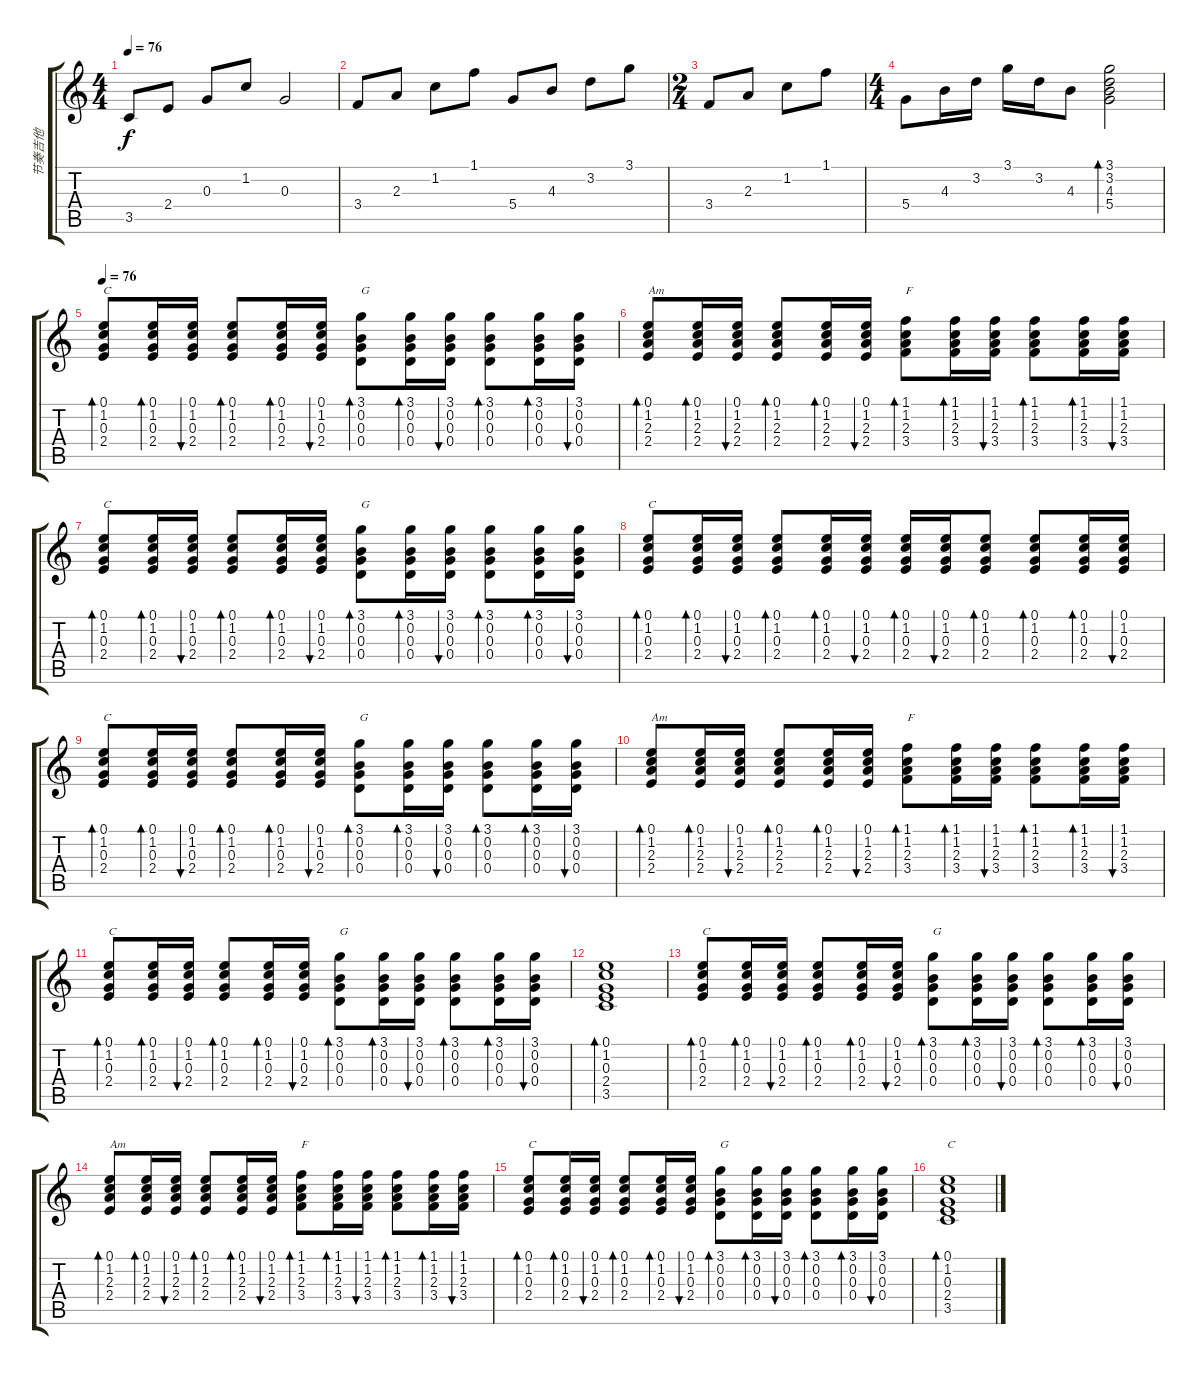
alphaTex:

\track ("节奏吉他" "节奏吉他") {instrument acousticguitarsteel}
\staff {score tabs}
\tuning (E4 B3 G3 D3 A2 E2) {hide}
\ts (4 4)
\tempo 76
\clef g2
\ks c
3.5.8{dy f} 2.4.8 0.3.8 1.2.8 0.3.2 |
3.4.8 2.3.8 1.2.8 1.1.8 5.4.8 4.3.8 3.2.8 3.1.8 |
\ts (2 4)
3.4.8 2.3.8 1.2.8 1.1.8 |
\ts (4 4)
5.4.8 4.3.16 3.2.16 3.1.16 3.2.16 4.3.8 (3.1 3.2 4.3 5.4).2{bd 240} |
\tempo 76
(0.1 1.2 0.3 2.4).8{bd 30 txt "C" volume 11 balance 8 instrument acousticguitarsteel} (0.1 1.2 0.3 2.4).16{bd 30} (0.1 1.2 0.3 2.4).16{bu 30} (0.1 1.2 0.3 2.4).8{bd 30} (0.1 1.2 0.3 2.4).16{bd 30} (0.1 1.2 0.3 2.4).16{bu 30} (3.1 0.2 0.3 0.4).8{bd 30 txt "G"} (3.1 0.2 0.3 0.4).16{bd 30} (3.1 0.2 0.3 0.4).16{bu 30} (3.1 0.2 0.3 0.4).8{bd 30} (3.1 0.2 0.3 0.4).16{bd 30} (3.1 0.2 0.3 0.4).16{bu 30} |
(0.1 1.2 2.3 2.4).8{bd 30 txt "Am"} (0.1 1.2 2.3 2.4).16{bd 30} (0.1 1.2 2.3 2.4).16{bu 30} (0.1 1.2 2.3 2.4).8{bd 30} (0.1 1.2 2.3 2.4).16{bd 30} (0.1 1.2 2.3 2.4).16{bu 30} (1.1 1.2 2.3 3.4).8{bd 30 txt "F"} (1.1 1.2 2.3 3.4).16{bd 30} (1.1 1.2 2.3 3.4).16{bu 30} (1.1 1.2 2.3 3.4).8{bd 30} (1.1 1.2 2.3 3.4).16{bd 30} (1.1 1.2 2.3 3.4).16{bu 30} |
(0.1 1.2 0.3 2.4).8{bd 30 txt "C"} (0.1 1.2 0.3 2.4).16{bd 30} (0.1 1.2 0.3 2.4).16{bu 30} (0.1 1.2 0.3 2.4).8{bd 30} (0.1 1.2 0.3 2.4).16{bd 30} (0.1 1.2 0.3 2.4).16{bu 30} (3.1 0.2 0.3 0.4).8{bd 30 txt "G"} (3.1 0.2 0.3 0.4).16{bd 30} (3.1 0.2 0.3 0.4).16{bu 30} (3.1 0.2 0.3 0.4).8{bd 30} (3.1 0.2 0.3 0.4).16{bd 30} (3.1 0.2 0.3 0.4).16{bu 30} |
(0.1 1.2 0.3 2.4).8{bd 30 txt "C"} (0.1 1.2 0.3 2.4).16{bd 30} (0.1 1.2 0.3 2.4).16{bu 30} (0.1 1.2 0.3 2.4).8{bd 30} (0.1 1.2 0.3 2.4).16{bd 30} (0.1 1.2 0.3 2.4).16{bu 30} (0.1 1.2 0.3 2.4).16{bd 30} (0.1 1.2 0.3 2.4).16{bu 30} (0.1 1.2 0.3 2.4).8{bd 30} (0.1 1.2 0.3 2.4).8{bd 30} (0.1 1.2 0.3 2.4).16{bd 30} (0.1 1.2 0.3 2.4).16{bu 30} |
(0.1 1.2 0.3 2.4).8{bd 30 txt "C"} (0.1 1.2 0.3 2.4).16{bd 30} (0.1 1.2 0.3 2.4).16{bu 30} (0.1 1.2 0.3 2.4).8{bd 30} (0.1 1.2 0.3 2.4).16{bd 30} (0.1 1.2 0.3 2.4).16{bu 30} (3.1 0.2 0.3 0.4).8{bd 30 txt "G"} (3.1 0.2 0.3 0.4).16{bd 30} (3.1 0.2 0.3 0.4).16{bu 30} (3.1 0.2 0.3 0.4).8{bd 30} (3.1 0.2 0.3 0.4).16{bd 30} (3.1 0.2 0.3 0.4).16{bu 30} |
(0.1 1.2 2.3 2.4).8{bd 30 txt "Am"} (0.1 1.2 2.3 2.4).16{bd 30} (0.1 1.2 2.3 2.4).16{bu 30} (0.1 1.2 2.3 2.4).8{bd 30} (0.1 1.2 2.3 2.4).16{bd 30} (0.1 1.2 2.3 2.4).16{bu 30} (1.1 1.2 2.3 3.4).8{bd 30 txt "F"} (1.1 1.2 2.3 3.4).16{bd 30} (1.1 1.2 2.3 3.4).16{bu 30} (1.1 1.2 2.3 3.4).8{bd 30} (1.1 1.2 2.3 3.4).16{bd 30} (1.1 1.2 2.3 3.4).16{bu 30} |
(0.1 1.2 0.3 2.4).8{bd 30 txt "C"} (0.1 1.2 0.3 2.4).16{bd 30} (0.1 1.2 0.3 2.4).16{bu 30} (0.1 1.2 0.3 2.4).8{bd 30} (0.1 1.2 0.3 2.4).16{bd 30} (0.1 1.2 0.3 2.4).16{bu 30} (3.1 0.2 0.3 0.4).8{bd 30 txt "G"} (3.1 0.2 0.3 0.4).16{bd 30} (3.1 0.2 0.3 0.4).16{bu 30} (3.1 0.2 0.3 0.4).8{bd 30} (3.1 0.2 0.3 0.4).16{bd 30} (3.1 0.2 0.3 0.4).16{bu 30} |
(0.1 1.2 0.3 2.4 3.5).1{bd 240} |
(0.1 1.2 0.3 2.4).8{bd 30 txt "C"} (0.1 1.2 0.3 2.4).16{bd 30} (0.1 1.2 0.3 2.4).16{bu 30} (0.1 1.2 0.3 2.4).8{bd 30} (0.1 1.2 0.3 2.4).16{bd 30} (0.1 1.2 0.3 2.4).16{bu 30} (3.1 0.2 0.3 0.4).8{bd 30 txt "G"} (3.1 0.2 0.3 0.4).16{bd 30} (3.1 0.2 0.3 0.4).16{bu 30} (3.1 0.2 0.3 0.4).8{bd 30} (3.1 0.2 0.3 0.4).16{bd 30} (3.1 0.2 0.3 0.4).16{bu 30} |
(0.1 1.2 2.3 2.4).8{bd 30 txt "Am"} (0.1 1.2 2.3 2.4).16{bd 30} (0.1 1.2 2.3 2.4).16{bu 30} (0.1 1.2 2.3 2.4).8{bd 30} (0.1 1.2 2.3 2.4).16{bd 30} (0.1 1.2 2.3 2.4).16{bu 30} (1.1 1.2 2.3 3.4).8{bd 30 txt "F"} (1.1 1.2 2.3 3.4).16{bd 30} (1.1 1.2 2.3 3.4).16{bu 30} (1.1 1.2 2.3 3.4).8{bd 30} (1.1 1.2 2.3 3.4).16{bd 30} (1.1 1.2 2.3 3.4).16{bu 30} |
(0.1 1.2 0.3 2.4).8{bd 30 txt "C"} (0.1 1.2 0.3 2.4).16{bd 30} (0.1 1.2 0.3 2.4).16{bu 30} (0.1 1.2 0.3 2.4).8{bd 30} (0.1 1.2 0.3 2.4).16{bd 30} (0.1 1.2 0.3 2.4).16{bu 30} (3.1 0.2 0.3 0.4).8{bd 30 txt "G"} (3.1 0.2 0.3 0.4).16{bd 30} (3.1 0.2 0.3 0.4).16{bu 30} (3.1 0.2 0.3 0.4).8{bd 30} (3.1 0.2 0.3 0.4).16{bd 30} (3.1 0.2 0.3 0.4).16{bu 30} |
(0.1 1.2 0.3 2.4 3.5).1{bd 240 txt "C"}
